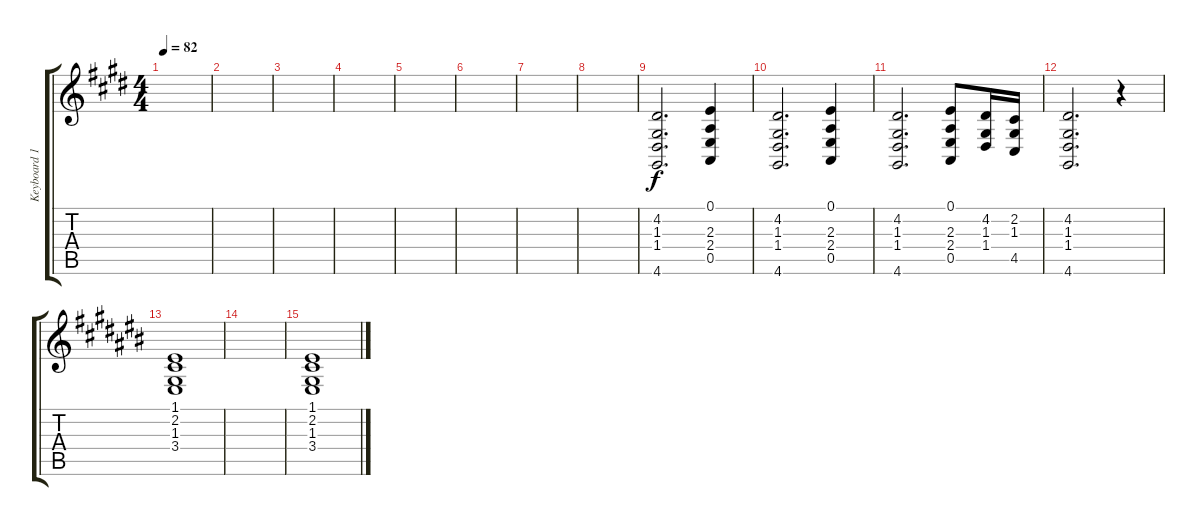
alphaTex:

\track ("Keyboard 1" "Keyboard 1") {instrument brasssection}
\staff {score tabs}
\tuning (E4 B3 G3 D3 A2 E2) {hide}
\ts (4 4)
\tempo 82
\clef g2
\ks e
|
|
|
|
|
|
|
|
(4.2 1.3 1.4 4.6).2{d} (0.1 2.3 2.4 0.5).4 |
(4.2 1.3 1.4 4.6).2{d} (0.1 2.3 2.4 0.5).4 |
(4.2 1.3 1.4 4.6).2{d} (0.1 2.3 2.4 0.5).8 (4.2 1.3 1.4).16 (2.2 1.3 4.5).16 |
(4.2 1.3 1.4 4.6).2{d} r.4 |
\ks c#
(1.1 2.2 1.3 3.4).1 |
|
(1.1 2.2 1.3 3.4).1
